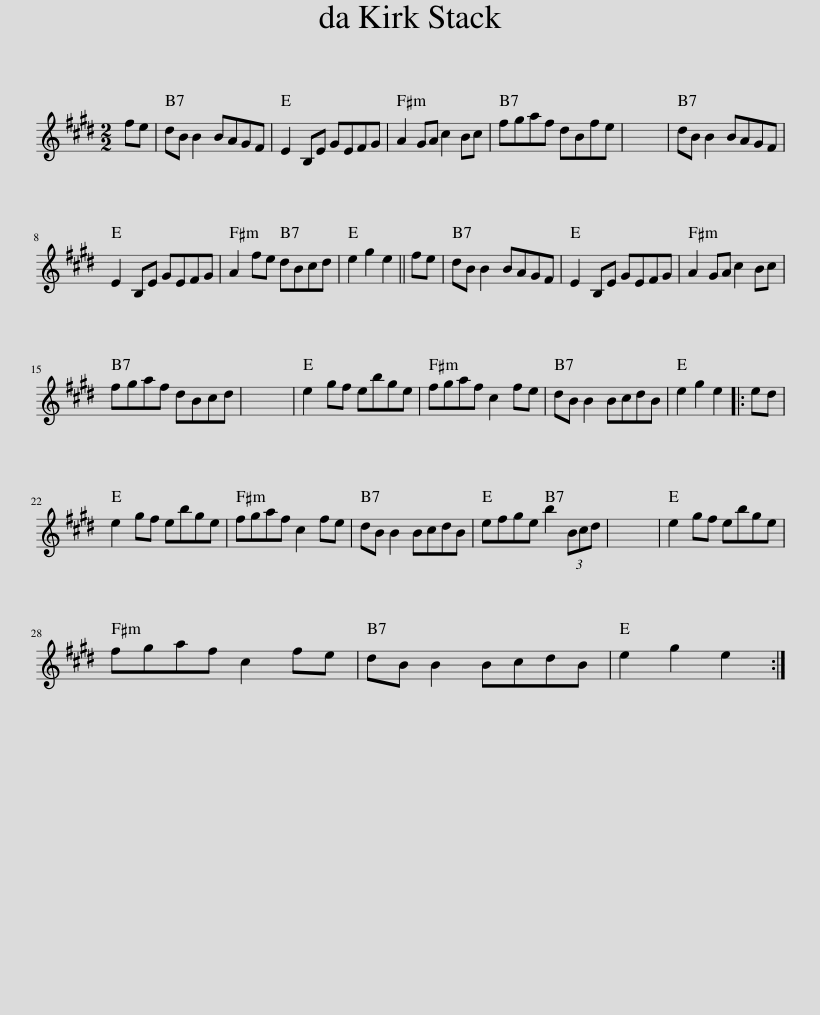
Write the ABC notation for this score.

X:1
L:1/8
M:2/2
I:linebreak $
K:E
V:1 treble
V:1
 fe | dB B2 BAGF | E2 B,E GEFG | A2 GA c2 Bc | fgaf dBfe | %5
 x8 | dB B2 BAGF |$ E2 B,E GEFG | A2 fe dBcd | e2 g2 e2 || %10
 fe | dB B2 BAGF | E2 B,E GEFG | A2 GA c2 Bc |$ fgaf dBcd | %15
 x8 | e2 gf ebge | fgaf c2 fe | dB B2 BcdB | e2 g2 e2 |: %20
 ed |$ e2 gf ebge | fgaf c2 fe | dB B2 BcdB | efge b2 (3Bcd | %25
 x8 | e2 gf ebge |$ fgaf c2 fe | dB B2 BcdB | e2 g2 e2 :| %30
